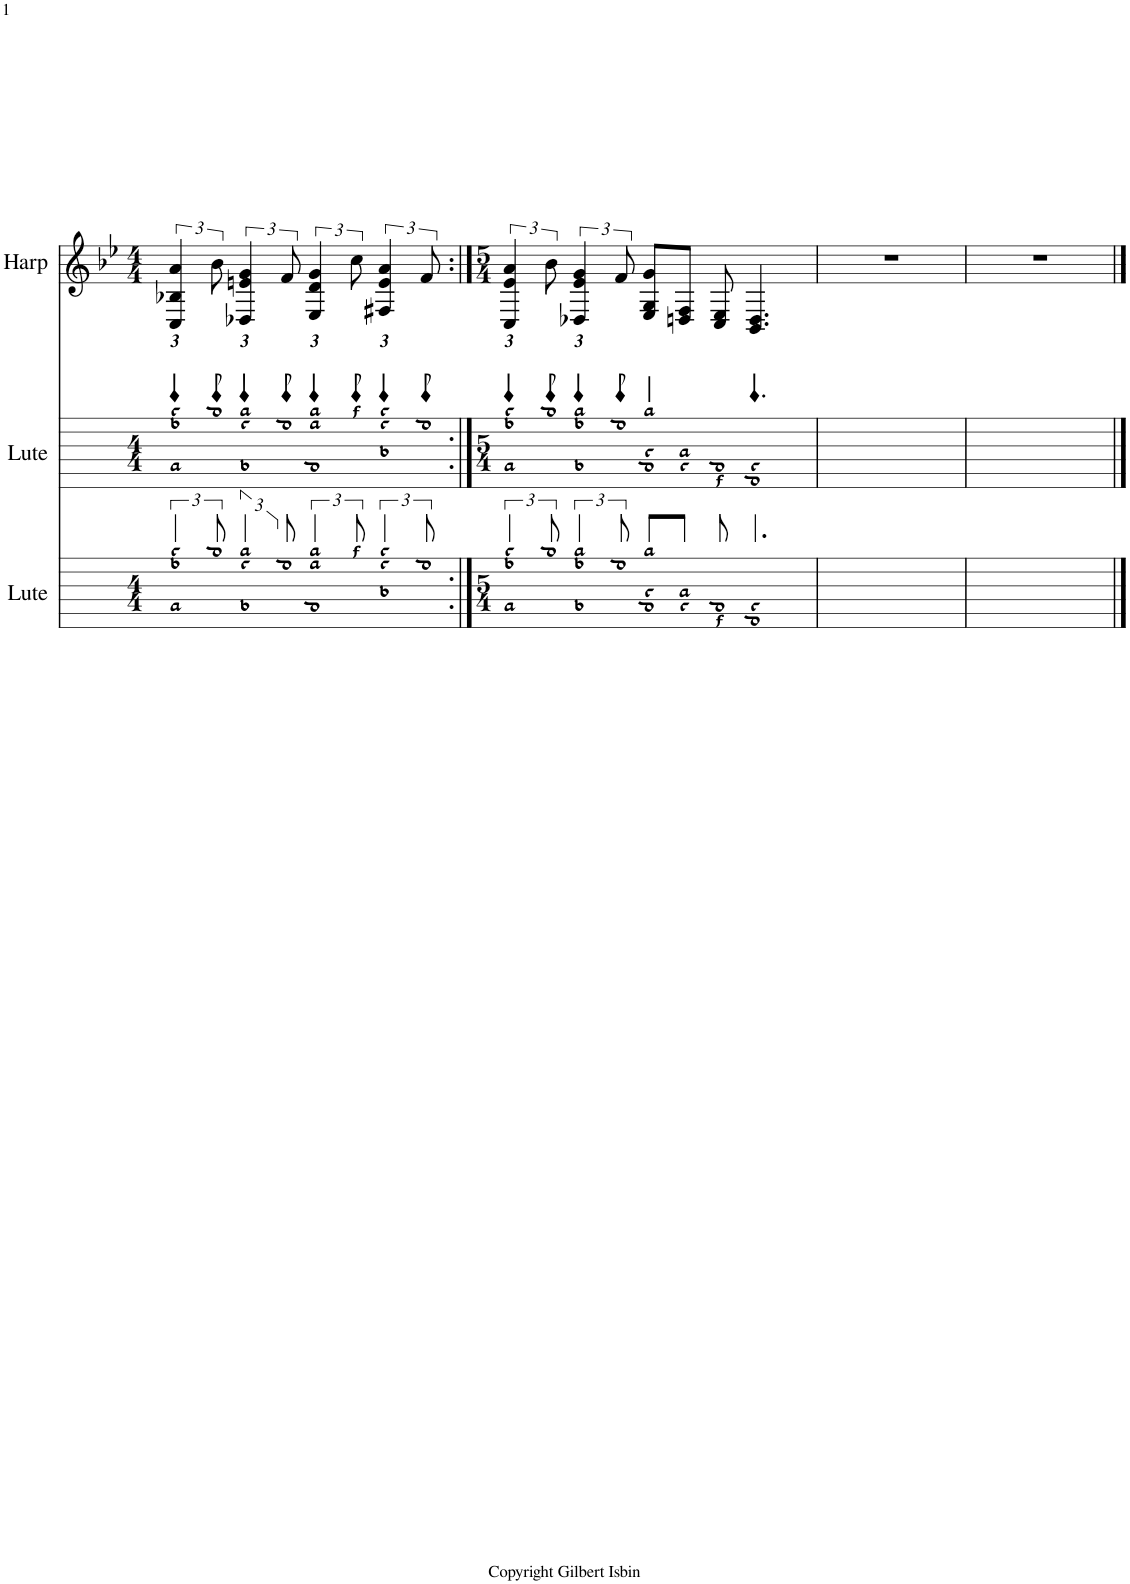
**kern	**kern	**kern
*part3	*part2	*part1
*staff3	*staff2	*staff1
*I"Lute	*I"Lute	*I"Harp
*I'Lt.	*I'Lt.	*I'Hrp.
*stria6	*stria6	*
*	*	*clefG2
*k[b-e-]	*k[b-e-]	*k[b-e-]
*M4/4	*M4/4	*M4/4
*	*Xbrackettup	*
=1	=1	=1
!	!LO:TX:a:Bi:t=3	!
6C/ 6e-/ 6a/	6C 6e- 6a	6C/ 6B-X/ 6a/
12b-/	12b-	12b-\
!	!LO:TX:a:Bi:t=3	!
6D-X/ 6en/ 6g/	6D-X 6en 6g	6D-X/ 6en/ 6g/
12f/	12f	12f/
!	!LO:TX:a:Bi:t=3	!
6E-/ 6d/ 6g/	6E- 6d 6g	6E-/ 6d/ 6g/
12cc/	12cc	12cc\
!	!LO:TX:a:Bi:t=3	!
6F#X/ 6e/ 6a/	6F#X 6e 6a	6F#X/ 6e/ 6a/
12f/	12f	12f/
=2:|!	=2:|!	=2:|!
*M5/4	*M5/4	*M5/4
!	!LO:TX:a:Bi:t=3	!
6C/ 6e-/ 6a/	6C 6e- 6a	6C/ 6e-/ 6a/
12b-/	12b-	12b-\
!	!LO:TX:a:Bi:t=3	!
6D-X/ 6e-/ 6g/	6D-X 6e- 6g	6D-X/ 6e-/ 6g/
12f/	12f	12f/
8E-/ 8G/ 8g/L	8E-\ 8G\ 8g\L	8E-/ 8G/ 8g/L
8Dn/ 8F/J	8Dn\ 8F\	8Dn/ 8F/J
8C/ 8E-/	8C\ 8E-\J	8C/ 8E-/
4.BB-/ 4.D/	4.BB- 4.D	4.BB-/ 4.D/
=3	=3	=3
4%5r	4%5r	4%5r
=4	=4	=4
4%5r	4%5r	4%5r
==	==	==
*-	*-	*-
